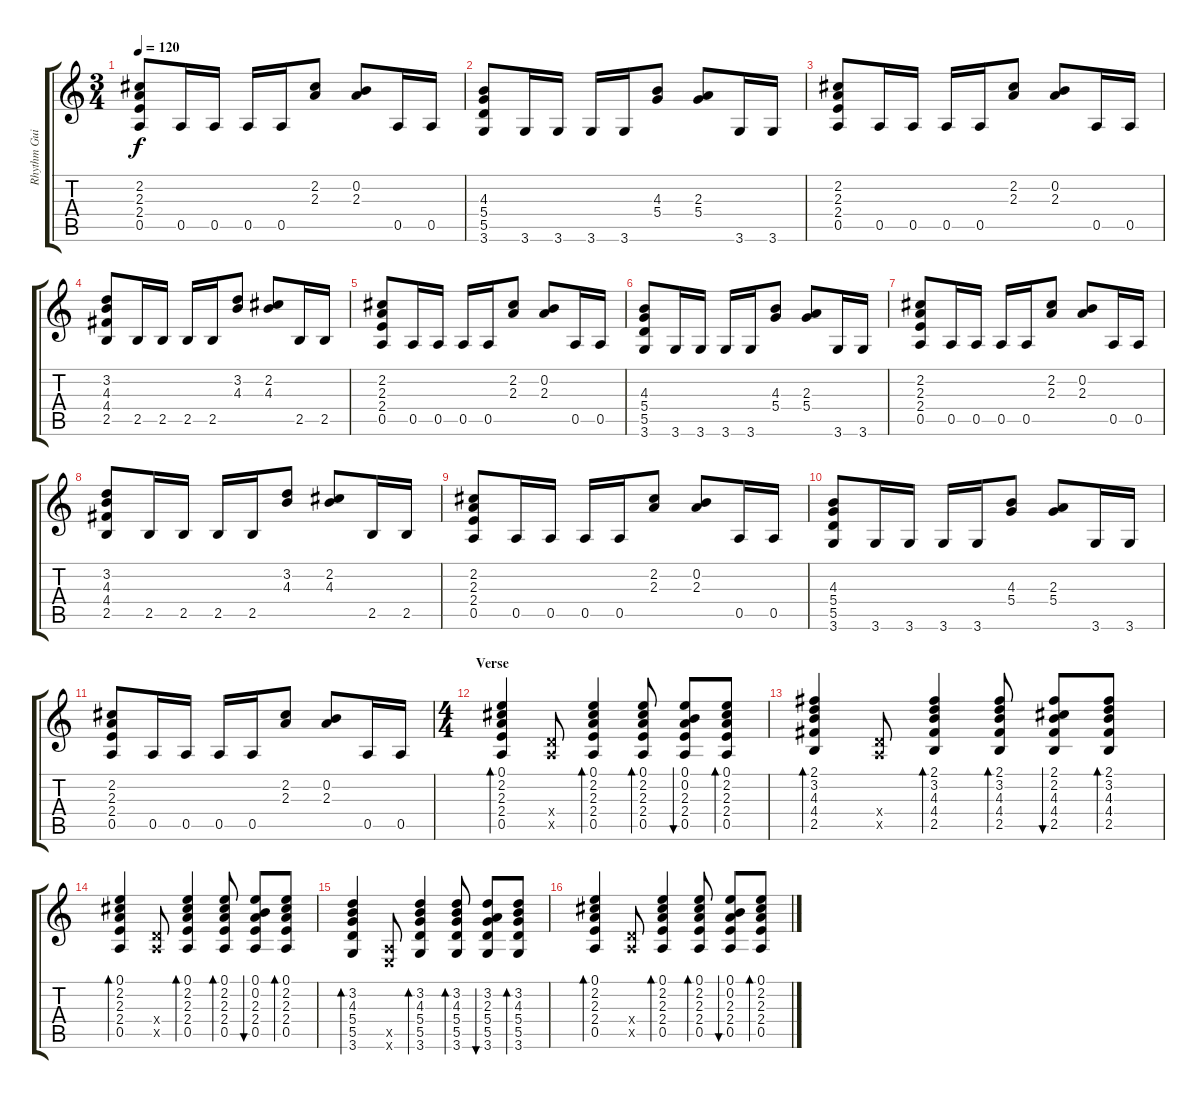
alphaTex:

\track ("Rhythm Guitar (Mson)" "Rhythm Gui") {instrument overdrivenguitar}
\staff {score tabs}
\tuning (E4 B3 G3 D3 A2 E2) {hide}
\ts (3 4)
\tempo 120
\clef g2
\ks c
(2.2 2.3 2.4 0.5).8{dy f} 0.5.16 0.5.16 0.5.16 0.5.16 (2.2 2.3).8 (0.2 2.3).8 0.5.16 0.5.16 |
(4.3 5.4 5.5 3.6).8 3.6.16 3.6.16 3.6.16 3.6.16 (4.3 5.4).8 (2.3 5.4).8 3.6.16 3.6.16 |
(2.2 2.3 2.4 0.5).8 0.5.16 0.5.16 0.5.16 0.5.16 (2.2 2.3).8 (0.2 2.3).8 0.5.16 0.5.16 |
(3.2 4.3 4.4 2.5).8 2.5.16 2.5.16 2.5.16 2.5.16 (3.2 4.3).8 (2.2 4.3).8 2.5.16 2.5.16 |
(2.2 2.3 2.4 0.5).8 0.5.16 0.5.16 0.5.16 0.5.16 (2.2 2.3).8 (0.2 2.3).8 0.5.16 0.5.16 |
(4.3 5.4 5.5 3.6).8 3.6.16 3.6.16 3.6.16 3.6.16 (4.3 5.4).8 (2.3 5.4).8 3.6.16 3.6.16 |
(2.2 2.3 2.4 0.5).8 0.5.16 0.5.16 0.5.16 0.5.16 (2.2 2.3).8 (0.2 2.3).8 0.5.16 0.5.16 |
(3.2 4.3 4.4 2.5).8 2.5.16 2.5.16 2.5.16 2.5.16 (3.2 4.3).8 (2.2 4.3).8 2.5.16 2.5.16 |
(2.2 2.3 2.4 0.5).8 0.5.16 0.5.16 0.5.16 0.5.16 (2.2 2.3).8 (0.2 2.3).8 0.5.16 0.5.16 |
(4.3 5.4 5.5 3.6).8 3.6.16 3.6.16 3.6.16 3.6.16 (4.3 5.4).8 (2.3 5.4).8 3.6.16 3.6.16 |
(2.2 2.3 2.4 0.5).8 0.5.16 0.5.16 0.5.16 0.5.16 (2.2 2.3).8 (0.2 2.3).8 0.5.16 0.5.16 |
\ts (4 4)
\section ("" "Verse")
(0.1 2.2 2.3 2.4 0.5).4{bd 60} (0.4{x} 0.5{x}).8 (0.1 2.2 2.3 2.4 0.5).4{bd 60} (0.1 2.2 2.3 2.4 0.5).8{bd 60} (0.1 0.2 2.3 2.4 0.5).8{bu 60} (0.1 2.2 2.3 2.4 0.5).8{bd 60} |
(2.1 3.2 4.3 4.4 2.5).4{bd 60} (0.4{x} 0.5{x}).8 (2.1 3.2 4.3 4.4 2.5).4{bd 60} (2.1 3.2 4.3 4.4 2.5).8{bd 60} (2.1 2.2 4.3 4.4 2.5).8{bu 60} (2.1 3.2 4.3 4.4 2.5).8{bd 60} |
(0.1 2.2 2.3 2.4 0.5).4{bd 60} (0.4{x} 0.5{x}).8 (0.1 2.2 2.3 2.4 0.5).4{bd 60} (0.1 2.2 2.3 2.4 0.5).8{bd 60} (0.1 0.2 2.3 2.4 0.5).8{bu 60} (0.1 2.2 2.3 2.4 0.5).8{bd 60} |
(3.2 4.3 5.4 5.5 3.6).4{bd 60} (0.5{x} 0.6{x}).8 (3.2 4.3 5.4 5.5 3.6).4{bd 60} (3.2 4.3 5.4 5.5 3.6).8{bd 60} (3.2 2.3 5.4 5.5 3.6).8{bu 60} (3.2 4.3 5.4 5.5 3.6).8{bd 60} |
(0.1 2.2 2.3 2.4 0.5).4{bd 60} (0.4{x} 0.5{x}).8 (0.1 2.2 2.3 2.4 0.5).4{bd 60} (0.1 2.2 2.3 2.4 0.5).8{bd 60} (0.1 0.2 2.3 2.4 0.5).8{bu 60} (0.1 2.2 2.3 2.4 0.5).8{bd 60}
